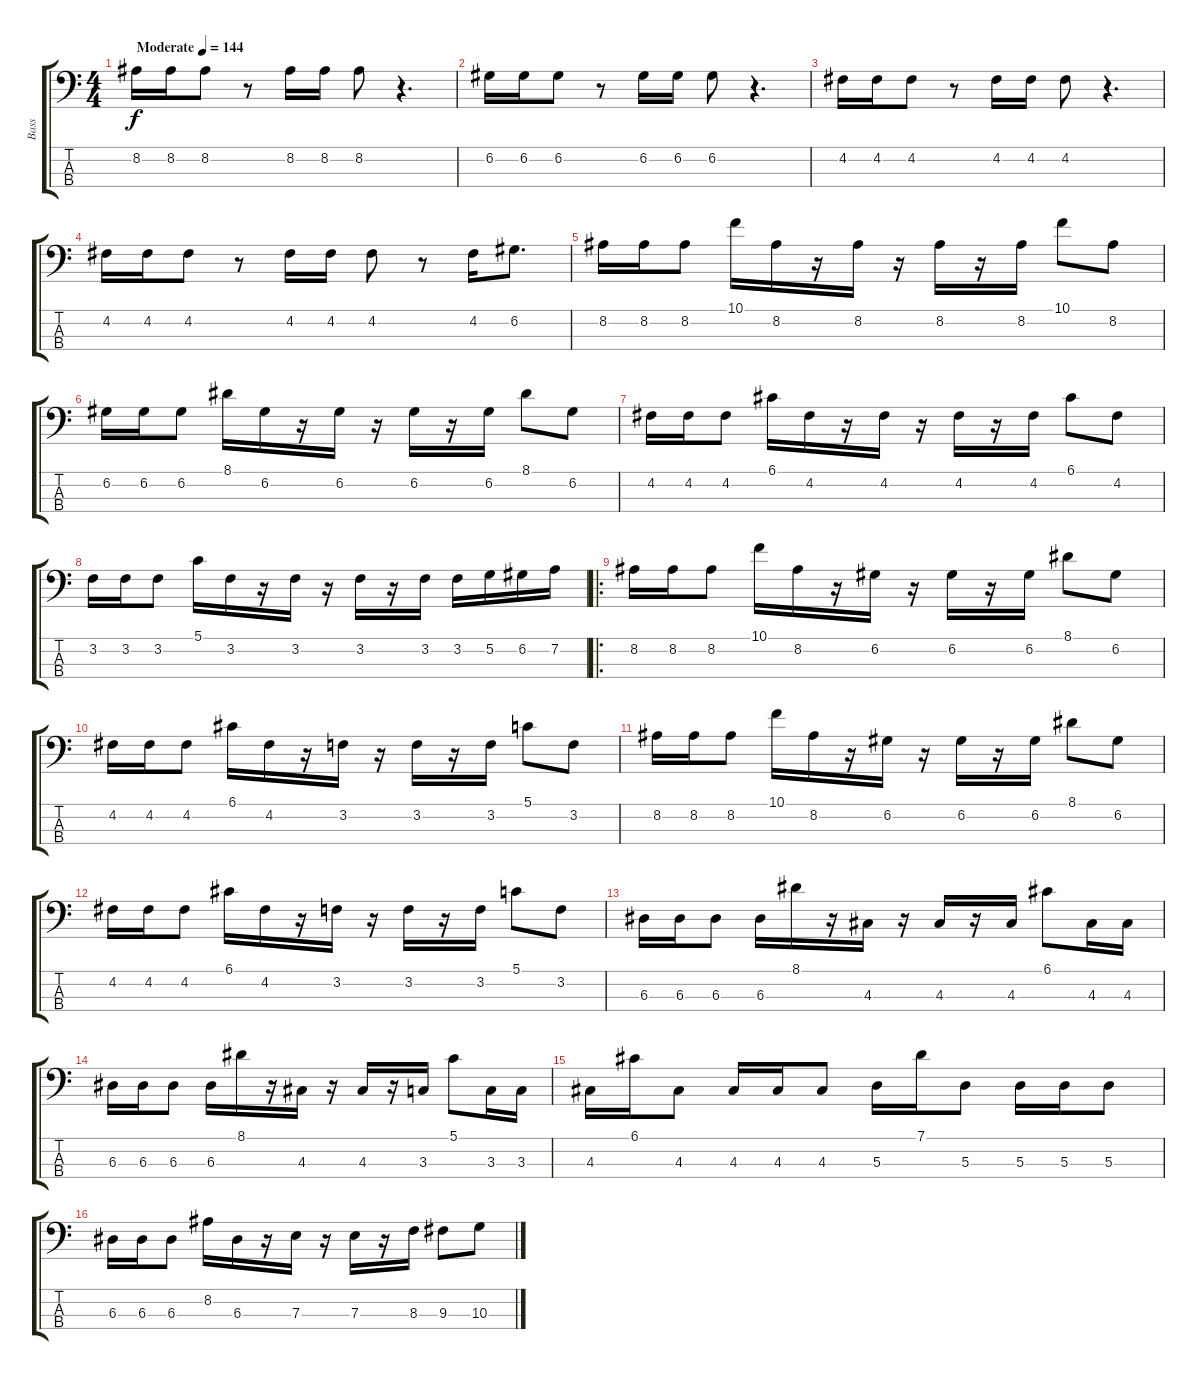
\track ("Bass" "Bass") {instrument electricbassfinger}
\staff {score tabs}
\tuning (G2 D2 A1 E1) {hide}
\ts (4 4)
\tempo (144 "Moderate")
\clef f4
\ks c
8.2.16{dy f instrument electricbassfinger} 8.2.16 8.2.8 r.8 8.2.16 8.2.16 8.2.8 r.4{d} |
6.2.16 6.2.16 6.2.8 r.8 6.2.16 6.2.16 6.2.8 r.4{d} |
4.2.16 4.2.16 4.2.8 r.8 4.2.16 4.2.16 4.2.8 r.4{d} |
4.2.16 4.2.16 4.2.8 r.8 4.2.16 4.2.16 4.2.8 r.8 4.2.16 6.2.8{d} |
8.2.16 8.2.16 8.2.8 10.1.16 8.2.16 r.16 8.2.16 r.16 8.2.16 r.16 8.2.16 10.1.8 8.2.8 |
6.2.16 6.2.16 6.2.8 8.1.16 6.2.16 r.16 6.2.16 r.16 6.2.16 r.16 6.2.16 8.1.8 6.2.8 |
4.2.16 4.2.16 4.2.8 6.1.16 4.2.16 r.16 4.2.16 r.16 4.2.16 r.16 4.2.16 6.1.8 4.2.8 |
3.2.16 3.2.16 3.2.8 5.1.16 3.2.16 r.16 3.2.16 r.16 3.2.16 r.16 3.2.16 3.2.16 5.2.16 6.2.16 7.2.16 |
\ro
8.2.16 8.2.16 8.2.8 10.1.16 8.2.16 r.16 6.2.16 r.16 6.2.16 r.16 6.2.16 8.1.8 6.2.8 |
4.2.16 4.2.16 4.2.8 6.1.16 4.2.16 r.16 3.2.16 r.16 3.2.16 r.16 3.2.16 5.1.8 3.2.8 |
8.2.16 8.2.16 8.2.8 10.1.16 8.2.16 r.16 6.2.16 r.16 6.2.16 r.16 6.2.16 8.1.8 6.2.8 |
4.2.16 4.2.16 4.2.8 6.1.16 4.2.16 r.16 3.2.16 r.16 3.2.16 r.16 3.2.16 5.1.8 3.2.8 |
6.3.16 6.3.16 6.3.8 6.3.16 8.1.16 r.16 4.3.16 r.16 4.3.16 r.16 4.3.16 6.1.8 4.3.16 4.3.16 |
6.3.16 6.3.16 6.3.8 6.3.16 8.1.16 r.16 4.3.16 r.16 4.3.16 r.16 3.3.16 5.1.8 3.3.16 3.3.16 |
4.3.16 6.1.16 4.3.8 4.3.16 4.3.16 4.3.8 5.3.16 7.1.16 5.3.8 5.3.16 5.3.16 5.3.8 |
6.3.16 6.3.16 6.3.8 8.2.16 6.3.16 r.16 7.3.16 r.16 7.3.16 r.16 8.3.16 9.3.8 10.3.8
